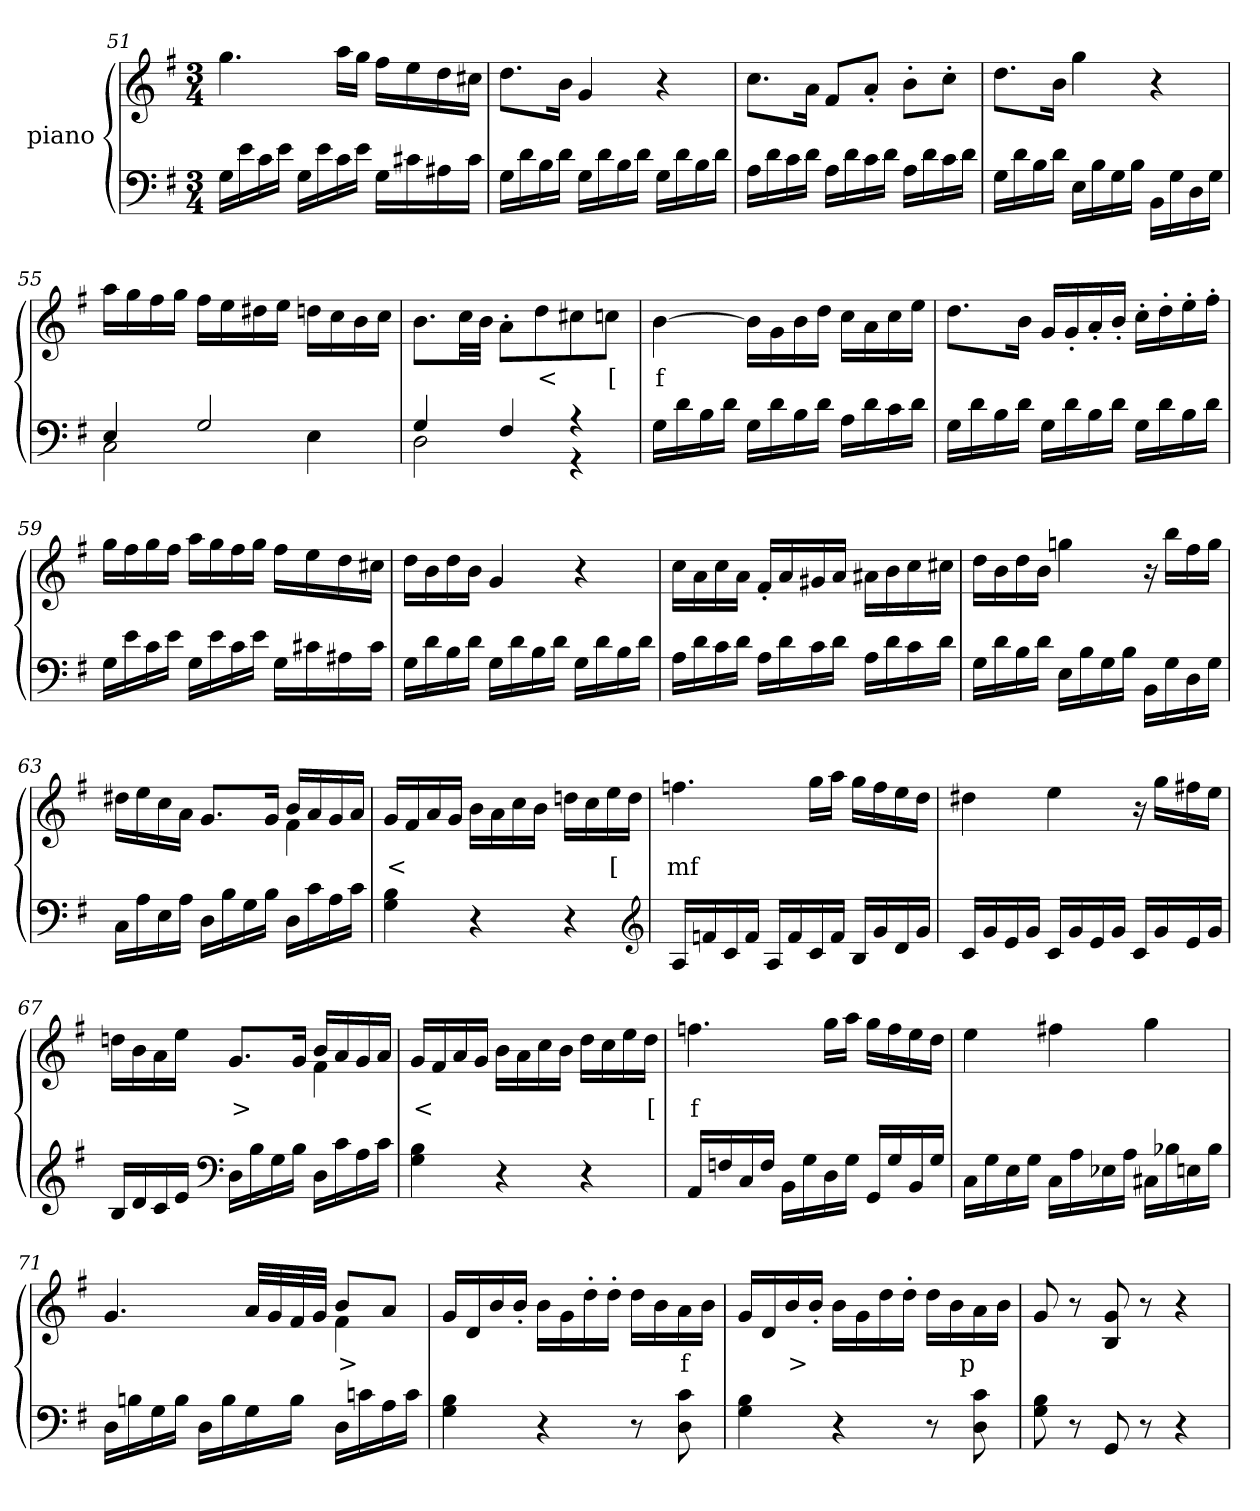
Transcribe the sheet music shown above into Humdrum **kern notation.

**kern	**kern	**text
*part2	*part1	*part1
*staff2	*staff1	*staff1
*	*I"piano	*
*clefF4	*clefG2	*
*k[f#]	*k[f#]	*
*G:	*G:	*
*M3/4	*M3/4	*
=51	=51	=51
16GLL	4.gg	.
16e	.	.
16c	.	.
16eJJ	.	.
16GLL	.	.
16e	.	.
16c	16aaLL	.
16eJJ	16ggJJ	.
16GLL	16ff#LL	.
16c#X	16ee	.
16A#X	16dd	.
16c#JJ	16cc#XJJ	.
=52	=52	=52
16GLL	8.ddL	.
16d	.	.
16B	.	.
16dJJ	16bJk	.
16GLL	4g	.
16d	.	.
16B	.	.
16dJJ	.	.
16GLL	4r	.
16d	.	.
16B	.	.
16dJJ	.	.
=53	=53	=53
16ALL	8.ccL	.
16d	.	.
16c	.	.
16dJJ	16aJk	.
16ALL	8f#L	.
16d	.	.
16c	8a'>J	.
16dJJ	.	.
16ALL	8b'>L	.
16d	.	.
16c	8cc'>J	.
16dJJ	.	.
=54	=54	=54
16GLL	8.ddL	.
16d	.	.
16B	.	.
16dJJ	16bJk	.
16ELL	4gg	.
16B	.	.
16G	.	.
16BJJ	.	.
16BBLL	4r	.
16G	.	.
16D	.	.
16GJJ	.	.
=55	=55	=55
*^	*	*
4E	2C	16aaLL	.
.	.	16gg	.
.	.	16ff#	.
.	.	16ggJJ	.
2G	.	16ff#LL	.
.	.	16ee	.
.	.	16dd#X	.
.	.	16eeJJ	.
.	4E	16ddnLL	.
.	.	16cc	.
.	.	16b	.
.	.	16ccJJ	.
=56	=56	=56	=56
4G	2D	8.bL	.
.	.	32ccLL	.
.	.	32bJJJ	.
4F#	.	8a'>L	.
.	.	8dd	<
4r	4r	8cc#X	.
.	.	8ccnJ	[
*v	*v	*	*
=57	=57	=57
16GLL	[4b	f
16d	.	.
16B	.	.
16dJJ	.	.
16GLL	16bLL]	.
16d	16g	.
16B	16b	.
16dJJ	16ddJJ	.
16ALL	16ccLL	.
16d	16a	.
16c	16cc	.
16dJJ	16eeJJ	.
=58	=58	=58
16GLL	8.ddL	.
16d	.	.
16B	.	.
16dJJ	16bJk	.
16GLL	16gLL	.
16d	16g'>	.
16B	16a'>	.
16dJJ	16b'>JJ	.
16GLL	16cc'>LL	.
16d	16dd'>	.
16B	16ee'>	.
16dJJ	16ff#'>JJ	.
=59	=59	=59
16GLL	16ggLL	.
16e	16ff#	.
16c	16gg	.
16eJJ	16ff#JJ	.
16GLL	16aaLL	.
16e	16gg	.
16c	16ff#	.
16eJJ	16ggJJ	.
16GLL	16ff#LL	.
16c#X	16ee	.
16A#X	16dd	.
16c#JJ	16cc#XJJ	.
=60	=60	=60
16GLL	16ddLL	.
16d	16b	.
16B	16dd	.
16dJJ	16bJJ	.
16GLL	4g	.
16d	.	.
16B	.	.
16dJJ	.	.
16GLL	4r	.
16d	.	.
16B	.	.
16dJJ	.	.
=61	=61	=61
16ALL	16ccLL	.
16d	16a	.
16c	16cc	.
16dJJ	16aJJ	.
16ALL	16f#'>LL	.
16d	16a	.
16c	16g#X	.
16dJJ	16aJJ	.
16ALL	16a#XLL	.
16d	16b	.
16c	16cc	.
16dJJ	16cc#XJJ	.
=62	=62	=62
16GLL	16ddLL	.
16d	16b	.
16B	16dd	.
16dJJ	16bJJ	.
16ELL	4ggn	.
16B	.	.
16G	.	.
16BJJ	.	.
16BBLL	16r	.
16G	16bbLL	.
16D	16ff#	.
16GJJ	16ggJJ	.
=63	=63	=63
*	*^	*
16CLL	2ryy	16dd#XLL	.
16A	.	16ee	.
16E	.	16cc	.
16AJJ	.	16aJJ	.
16DLL	.	8.gL	.
16B	.	.	.
16G	.	.	.
16BJJ	.	16gJk	.
16DLL	16bLL	4f#	.
16c	16a	.	.
16A	16g	.	.
16cJJ	16aJJ	.	.
*	*v	*v	*
=64	=64	=64
4G 4B	16gLL	<
.	16f#	.
.	16a	.
.	16gJJ	.
4r	16bLL	.
.	16a	.
.	16cc	.
.	16bJJ	.
4r	16ddnLL	.
.	16cc	.
.	16ee	[
.	16ddJJ	.
*clefG2	*	*
=65	=65	=65
16ALL	4.ffn	mf
16fn	.	.
16c	.	.
16fJJ	.	.
16ALL	.	.
16f	.	.
16c	16ggLL	.
16fJJ	16aaJJ	.
16BLL	16ggLL	.
16g	16ff	.
16d	16ee	.
16gJJ	16ddJJ	.
=66	=66	=66
16cLL	4dd#X	.
16g	.	.
16e	.	.
16gJJ	.	.
16cLL	4ee	.
16g	.	.
16e	.	.
16gJJ	.	.
16cLL	16r	.
16g	16ggLL	.
16e	16ff#X	.
16gJJ	16eeJJ	.
=67	=67	=67
*	*^	*
16BLL	2ryy	16ddnLL	.
16d	.	16b	.
16c	.	16a	.
16eJJ	.	16eeJJ	.
*clefF4	*	*	*
16DLL	.	8.gL	>
16B	.	.	.
16G	.	.	.
16BJJ	.	16gJk	.
16DLL	16bLL	4f#	.
16c	16a	.	.
16A	16g	.	.
16cJJ	16aJJ	.	.
*	*v	*v	*
=68	=68	=68
4G 4B	16gLL	<
.	16f#	.
.	16a	.
.	16gJJ	.
4r	16bLL	.
.	16a	.
.	16cc	.
.	16bJJ	.
4r	16ddLL	.
.	16cc	.
.	16ee	.
.	16ddJJ	[
=69	=69	=69
16AALL	4.ffn	f
16Fn	.	.
16C	.	.
16FJJ	.	.
16BBLL	.	.
16G	.	.
16D	16ggLL	.
16GJJ	16aaJJ	.
16GGLL	16ggLL	.
16G	16ff	.
16BB	16ee	.
16GJJ	16ddJJ	.
=70	=70	=70
16CLL	4ee	.
16G	.	.
16E	.	.
16GJJ	.	.
16CLL	4ff#X	.
16A	.	.
16E-X	.	.
16AJJ	.	.
16C#XLL	4gg	.
16B-X	.	.
16En	.	.
16B-JJ	.	.
=71	=71	=71
*	*^	*
16DLL	4.g	2ryy	.
16Bn	.	.	.
16G	.	.	.
16BJJ	.	.	.
16DLL	.	.	.
16B	.	.	.
16G	32aLLL	.	.
.	32g	.	.
16BJJ	32f#	.	.
.	32gJJJ	.	.
16DLL	8bL	4f#	>
16cn	.	.	.
16A	8aJ	.	.
16cJJ	.	.	.
*	*v	*v	*
=72	=72	=72
4G 4B	16gLL	.
.	16d	.
.	16b	.
.	16b'>JJ	.
4r	16bLL	.
.	16g	.
.	16dd'>	.
.	16dd'>JJ	.
8r	16ddLL	.
.	16b	.
8D 8c	16a	f
.	16bJJ	.
=73	=73	=73
4G 4B	16gLL	.
.	16d	.
.	16b	>
.	16b'>JJ	.
4r	16bLL	.
.	16g	.
.	16dd	.
.	16dd'>JJ	.
8r	16ddLL	.
.	16b	.
8D 8c	16a	p
.	16bJJ	.
=74	=74	=74
8G 8B	8g	.
8r	8r	.
8GG	8B 8g	.
8r	8r	.
4r	4r	.
=	=	=
*-	*-	*-
